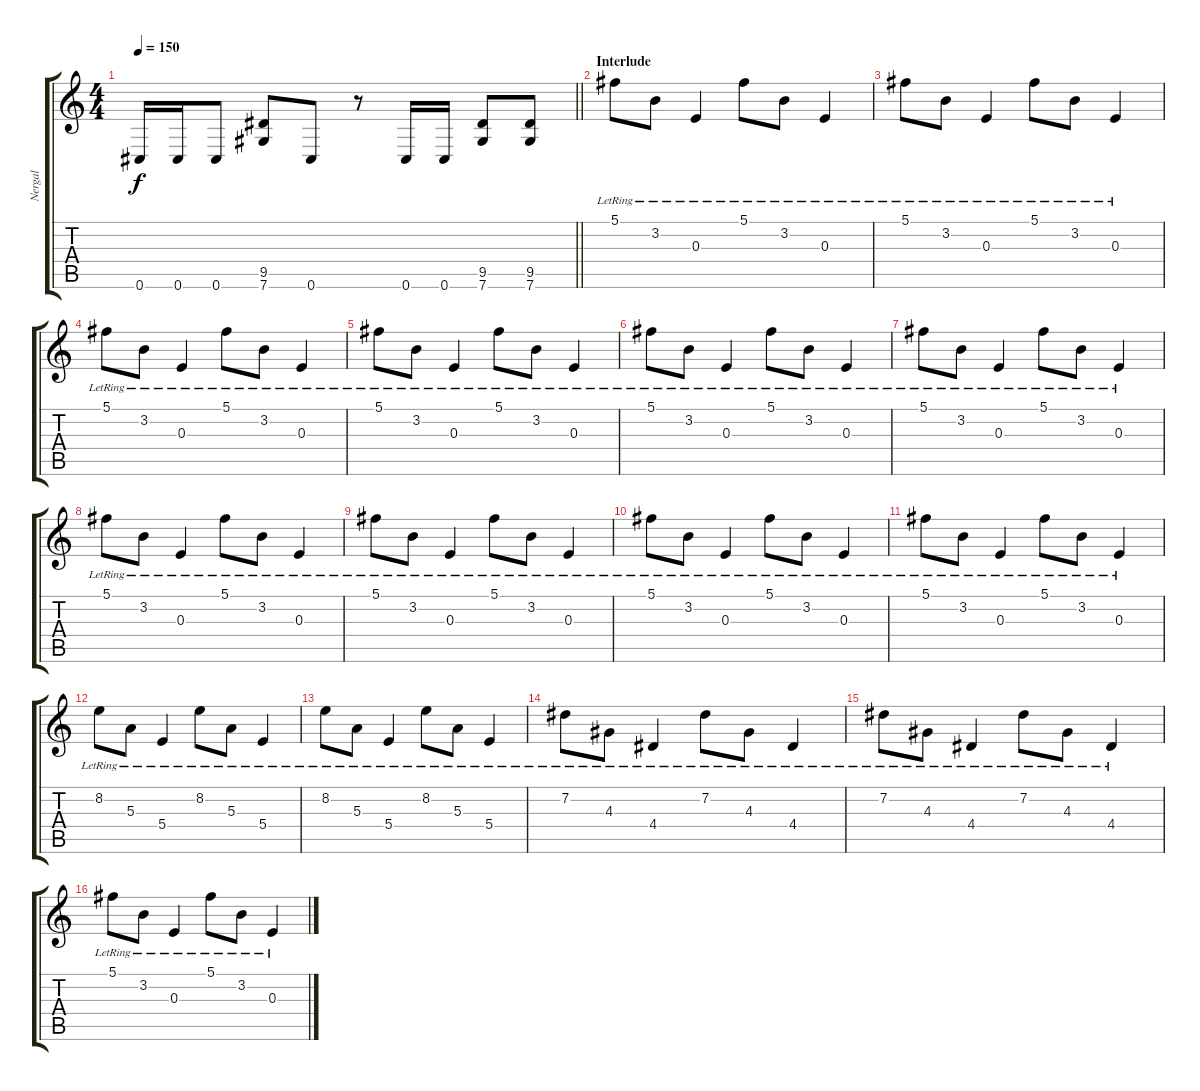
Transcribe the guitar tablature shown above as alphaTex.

\track ("Nergal" "Nergal") {instrument distortionguitar}
\staff {score tabs}
\tuning (Db4 Ab3 E3 B2 Gb2 Db2) {hide}
\ts (4 4)
\tempo 150
\clef g2
\barLineRight lightlight
\ks c
0.6.16{dy f} 0.6.16 0.6.8 (9.5 7.6).8 0.6.8 r.8 0.6.16 0.6.16 (9.5 7.6).8 (9.5 7.6).8 |
\section ("" "Interlude")
5.1{lr}.8{instrument electricguitarclean} 3.2{lr}.8 0.3{lr}.4 5.1{lr}.8 3.2{lr}.8 0.3{lr}.4 |
5.1{lr}.8 3.2{lr}.8 0.3{lr}.4 5.1{lr}.8 3.2{lr}.8 0.3{lr}.4 |
5.1{lr}.8 3.2{lr}.8 0.3{lr}.4 5.1{lr}.8 3.2{lr}.8 0.3{lr}.4 |
5.1{lr}.8 3.2{lr}.8 0.3{lr}.4 5.1{lr}.8 3.2{lr}.8 0.3{lr}.4 |
5.1{lr}.8 3.2{lr}.8 0.3{lr}.4 5.1{lr}.8 3.2{lr}.8 0.3{lr}.4 |
5.1{lr}.8 3.2{lr}.8 0.3{lr}.4 5.1{lr}.8 3.2{lr}.8 0.3{lr}.4 |
5.1{lr}.8 3.2{lr}.8 0.3{lr}.4 5.1{lr}.8 3.2{lr}.8 0.3{lr}.4 |
5.1{lr}.8 3.2{lr}.8 0.3{lr}.4 5.1{lr}.8 3.2{lr}.8 0.3{lr}.4 |
5.1{lr}.8 3.2{lr}.8 0.3{lr}.4 5.1{lr}.8 3.2{lr}.8 0.3{lr}.4 |
5.1{lr}.8 3.2{lr}.8 0.3{lr}.4 5.1{lr}.8 3.2{lr}.8 0.3{lr}.4 |
8.2{lr}.8 5.3{lr}.8 5.4{lr}.4 8.2{lr}.8 5.3{lr}.8 5.4{lr}.4 |
8.2{lr}.8 5.3{lr}.8 5.4{lr}.4 8.2{lr}.8 5.3{lr}.8 5.4{lr}.4 |
7.2{lr}.8 4.3{lr}.8 4.4{lr}.4 7.2{lr}.8 4.3{lr}.8 4.4{lr}.4 |
7.2{lr}.8 4.3{lr}.8 4.4{lr}.4 7.2{lr}.8 4.3{lr}.8 4.4{lr}.4 |
5.1{lr}.8 3.2{lr}.8 0.3{lr}.4 5.1{lr}.8 3.2{lr}.8 0.3{lr}.4
